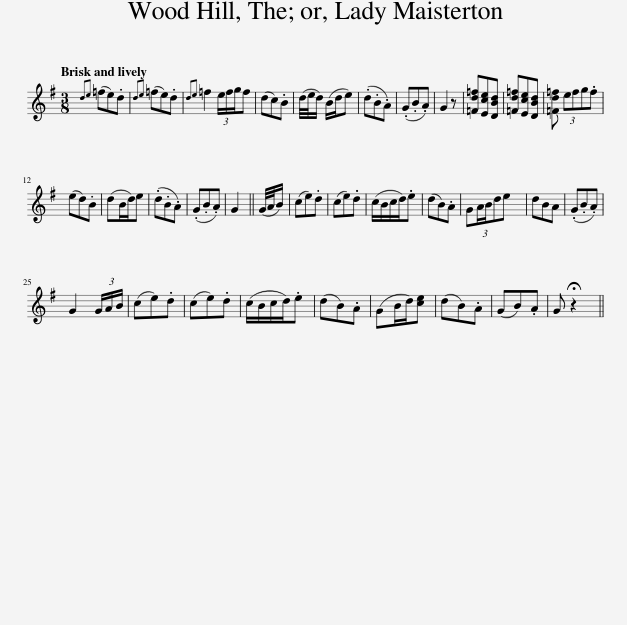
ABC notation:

X:1
L:1/8
Q:1/4=120
M:3/8
I:linebreak $
K:G
V:1 treble
V:1
{de} (=fe).d |{de} (=fe).d |{de} =f2 (3e/f/g/f | (dc).B | (d/4e/4d/) (B/d/e) | %5
 (.d.B.A) | (.G.B.A) | G2 z | [=Fd=f][Ece][DBd] | [=Fd=f][Ece][DBd] | %10
 [=Fd=f] (3efg.f |$ (ed).B | (dB/d/)e | (.d.B.A) | (.G.B.A) | %15
 G2 || (G/4A/4B/) | (ce).d | (ce).d | (c/B/c/d/).e | %20
 (dB).A | G(3A/B/de x/24 | dBA | (.G.B.A) |$ G2 (3G/A/B/ | %25
 (ce).d | (ce).d | (c/B/c/d/).e | (dB).A | (GB/d/)[ce] | %30
 (dB).A | (GB).A | G !fermata!z2 || %33
